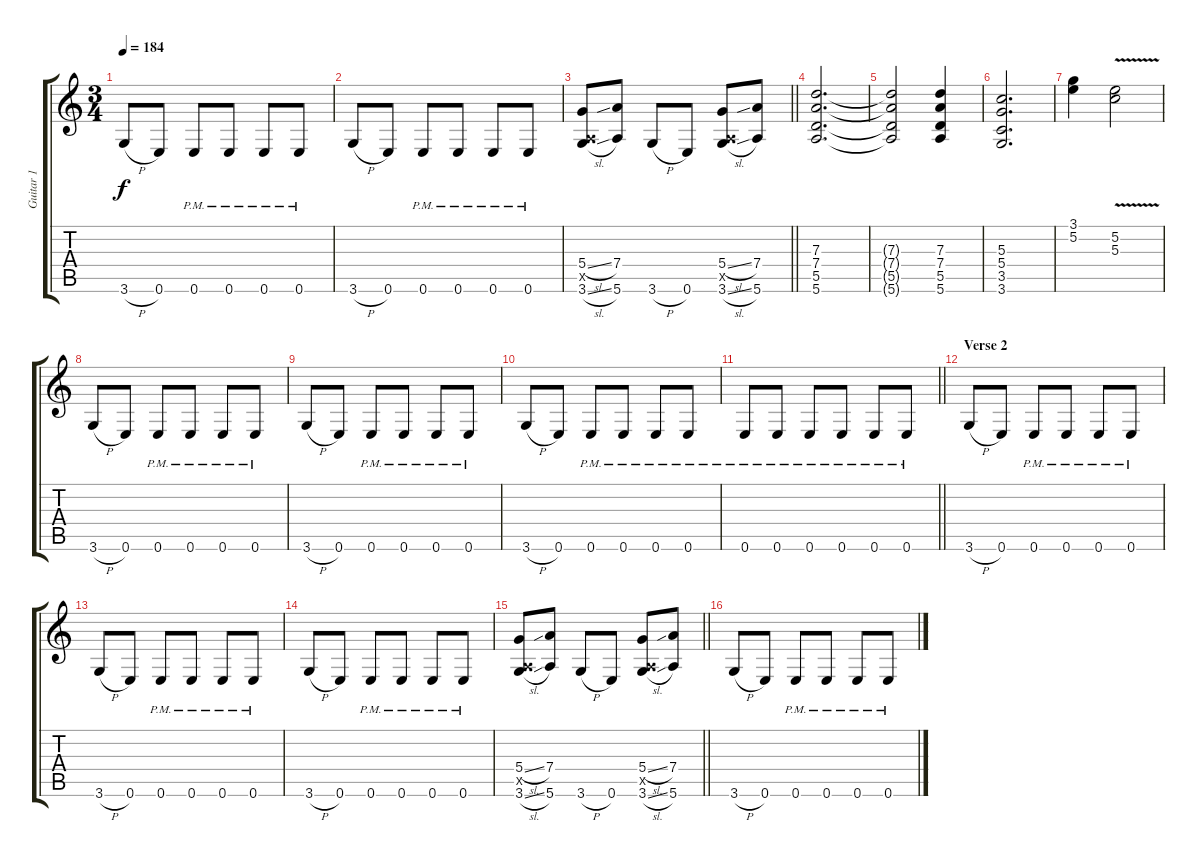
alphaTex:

\track ("Guitar 1" "Guitar 1") {instrument distortionguitar}
\staff {score tabs}
\tuning (E4 B3 G3 D3 A2 E2) {hide}
\ts (3 4)
\tempo 184
\clef g2
\ks c
3.6{h}.8{dy f} 0.6.8 0.6{pm}.8 0.6{pm}.8 0.6{pm}.8 0.6{pm}.8 |
3.6{h}.8 0.6.8 0.6{pm}.8 0.6{pm}.8 0.6{pm}.8 0.6{pm}.8 |
\barLineRight lightlight
(5.4{sl} 0.5{x} 3.6{sl}).8 (7.4 5.6).8 3.6{h}.8 0.6.8 (5.4{sl} 0.5{x} 3.6{sl}).8 (7.4 5.6).8 |
(7.3 7.4 5.5 5.6).2{d} |
(7.3{t} 7.4{t} 5.5{t} 5.6{t}).2 (7.3 7.4 5.5 5.6).4 |
(5.3 5.4 3.5 3.6).2{d} |
(3.1 5.2).4 (5.2{v} 5.3{v}).2 |
3.6{h}.8 0.6.8 0.6{pm}.8 0.6{pm}.8 0.6{pm}.8 0.6{pm}.8 |
3.6{h}.8 0.6.8 0.6{pm}.8 0.6{pm}.8 0.6{pm}.8 0.6{pm}.8 |
3.6{h}.8 0.6.8 0.6{pm}.8 0.6{pm}.8 0.6{pm}.8 0.6{pm}.8 |
\barLineRight lightlight
0.6{pm}.8 0.6{pm}.8 0.6{pm}.8 0.6{pm}.8 0.6{pm}.8 0.6{pm}.8 |
\section ("" "Verse 2")
3.6{h}.8 0.6.8 0.6{pm}.8 0.6{pm}.8 0.6{pm}.8 0.6{pm}.8 |
3.6{h}.8 0.6.8 0.6{pm}.8 0.6{pm}.8 0.6{pm}.8 0.6{pm}.8 |
3.6{h}.8 0.6.8 0.6{pm}.8 0.6{pm}.8 0.6{pm}.8 0.6{pm}.8 |
\barLineRight lightlight
(5.4{sl} 0.5{x} 3.6{sl}).8 (7.4 5.6).8 3.6{h}.8 0.6.8 (5.4{sl} 0.5{x} 3.6{sl}).8 (7.4 5.6).8 |
3.6{h}.8 0.6.8 0.6{pm}.8 0.6{pm}.8 0.6{pm}.8 0.6{pm}.8
